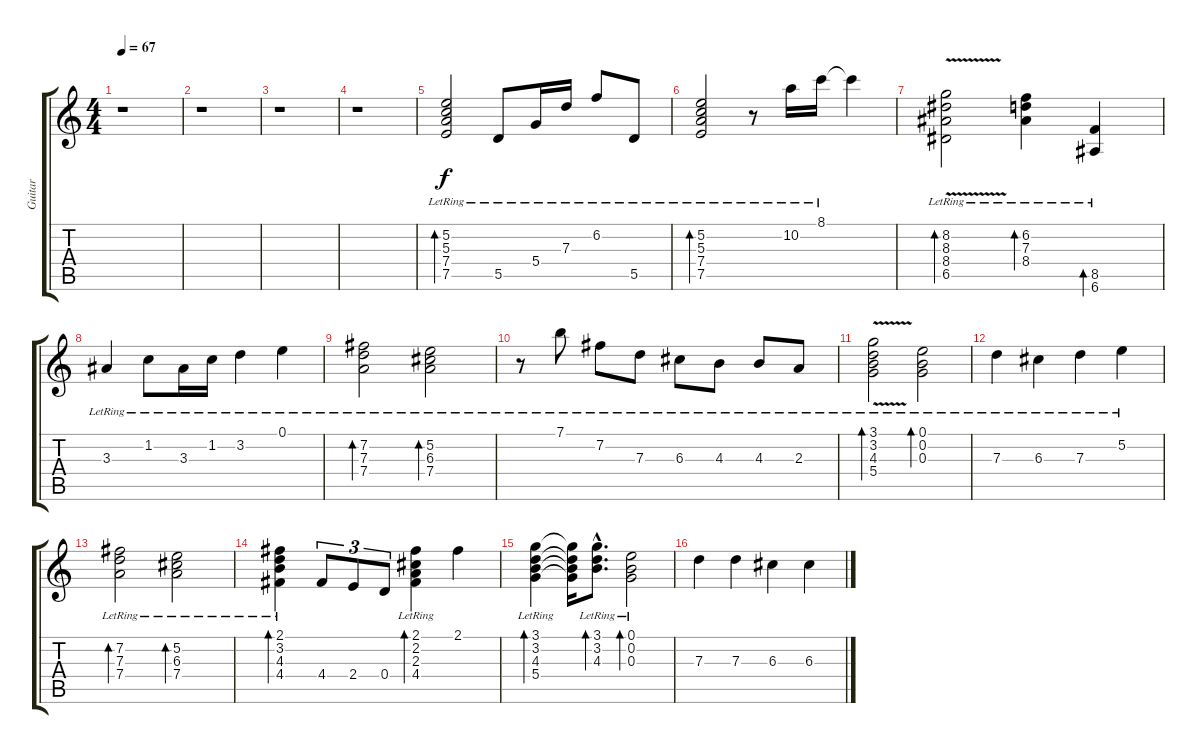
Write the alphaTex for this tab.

\track ("Guitar" "Guitar") {instrument acousticguitarnylon}
\staff {score tabs}
\tuning (E4 B3 G3 D3 A2 E2) {hide}
\ts (4 4)
\tempo 67
\clef g2
\ks c
r.1{dy f} |
r.1 |
r.1 |
r.1 |
(5.2{lr} 5.3{lr} 7.4{lr} 7.5{lr}).2{bd 120} 5.5{lr}.8 5.4{lr}.16 7.3{lr}.16 6.2{lr}.8 5.5{lr}.8 |
(5.2{lr} 5.3{lr} 7.4{lr} 7.5{lr}).2{bd 120} r.8 10.2{lr}.16 8.1{lr}.16 8.1{t}.4 |
(8.2{v lr} 8.3{v lr} 8.4{v lr} 6.5{v lr}).2{bd 120} (6.2{lr} 7.3{lr} 8.4{lr}).4{bd 120} (8.5{lr} 6.6{lr}).4{bd 120} |
3.3{lr}.4 1.2{lr}.8 3.3{lr}.16 1.2{lr}.16 3.2{lr}.4 0.1{lr}.4 |
(7.2{lr} 7.3{lr} 7.4{lr}).2{bd 120} (5.2{lr} 6.3{lr} 7.4{lr}).2{bd 120} |
r.8 7.1{lr}.8 7.2{lr}.8 7.3{lr}.8 6.3{lr}.8 4.3{lr}.8 4.3{lr}.8 2.3{lr}.8 |
(3.1{v lr} 3.2{v lr} 4.3{v lr} 5.4{v lr}).2{bd 120} (0.1{lr} 0.2{lr} 0.3{lr}).2{bd 120} |
7.3{lr}.4 6.3{lr}.4 7.3{lr}.4 5.2{lr}.4 |
(7.2{lr} 7.3{lr} 7.4{lr}).2{bd 120} (5.2{lr} 6.3{lr} 7.4{lr}).2{bd 120} |
(2.1{lr} 3.2{lr} 4.3{lr} 4.4{lr}).4{bd 120} 4.4.8{tu (3 2)} 2.4.8{tu (3 2)} 0.4.8{tu (3 2)} (2.1{lr} 2.2{lr} 2.3{lr} 4.4{lr}).4{bd 120} 2.1.4 |
(3.1{lr} 3.2{lr} 4.3{lr} 5.4{lr}).4{bd 120} (3.1{t} 3.2{t} 4.3{t} 5.4{t}).16 (3.1{hac lr} 3.2{hac lr} 4.3{hac lr}).8{d bd 120} (0.1{lr} 0.2{lr} 0.3{lr}).2{bd 120} |
7.3.4 7.3.4 6.3.4 6.3.4
